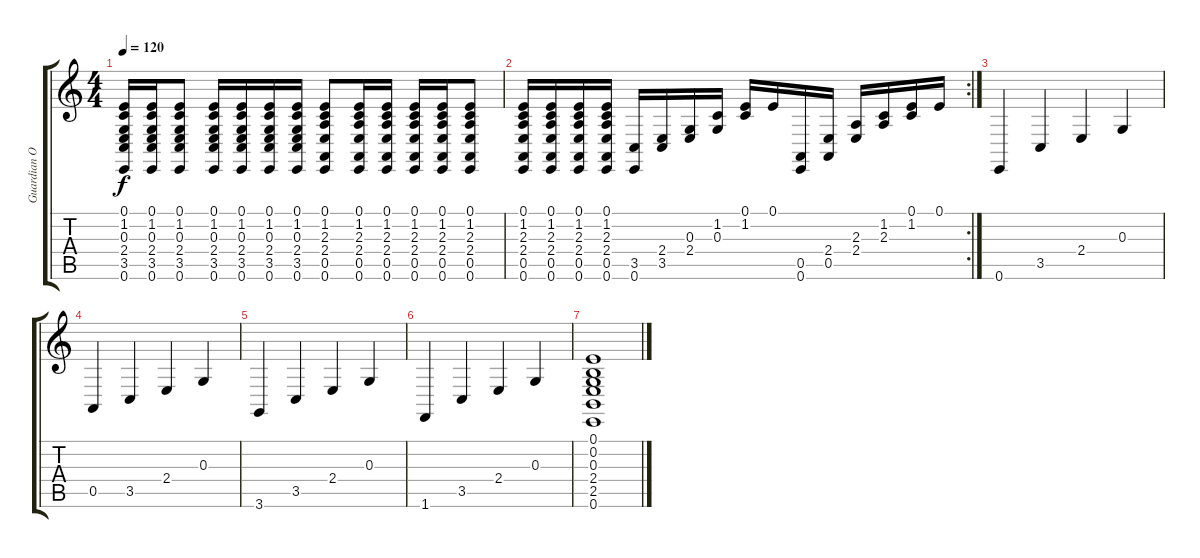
\track ("Guardian Of Metzgel" "Guardian O") {instrument stringensemble1}
\staff {score tabs}
\tuning (E4 B3 G3 D3 A2 E2) {hide}
\ts (4 4)
\tempo 120
\clef g2
\ks c
(0.1 1.2 0.3 2.4 3.5 0.6).16{dy f} (0.1 1.2 0.3 2.4 3.5 0.6).16 (0.1 1.2 0.3 2.4 3.5 0.6).8 (0.1 1.2 0.3 2.4 3.5 0.6).16 (0.1 1.2 0.3 2.4 3.5 0.6).16 (0.1 1.2 0.3 2.4 3.5 0.6).16 (0.1 1.2 0.3 2.4 3.5 0.6).16 (0.1 1.2 2.3 2.4 0.5 0.6).8 (0.1 1.2 2.3 2.4 0.5 0.6).16 (0.1 1.2 2.3 2.4 0.5 0.6).16 (0.1 1.2 2.3 2.4 0.5 0.6).16 (0.1 1.2 2.3 2.4 0.5 0.6).16 (0.1 1.2 2.3 2.4 0.5 0.6).8 |
\rc 2
(0.1 1.2 2.3 2.4 0.5 0.6).16 (0.1 1.2 2.3 2.4 0.5 0.6).16 (0.1 1.2 2.3 2.4 0.5 0.6).16 (0.1 1.2 2.3 2.4 0.5 0.6).16 (3.5 0.6).16 (2.4 3.5).16 (0.3 2.4).16 (1.2 0.3).16 (0.1 1.2).16 0.1.16 (0.5 0.6).16 (2.4 0.5).16 (2.3 2.4).16 (1.2 2.3).16 (0.1 1.2).16 0.1.16 |
0.6.4 3.5.4 2.4.4 0.3.4 |
0.5.4 3.5.4 2.4.4 0.3.4 |
3.6.4 3.5.4 2.4.4 0.3.4 |
1.6.4 3.5.4 2.4.4 0.3.4 |
(0.1 0.2 0.3 2.4 2.5 0.6).1
